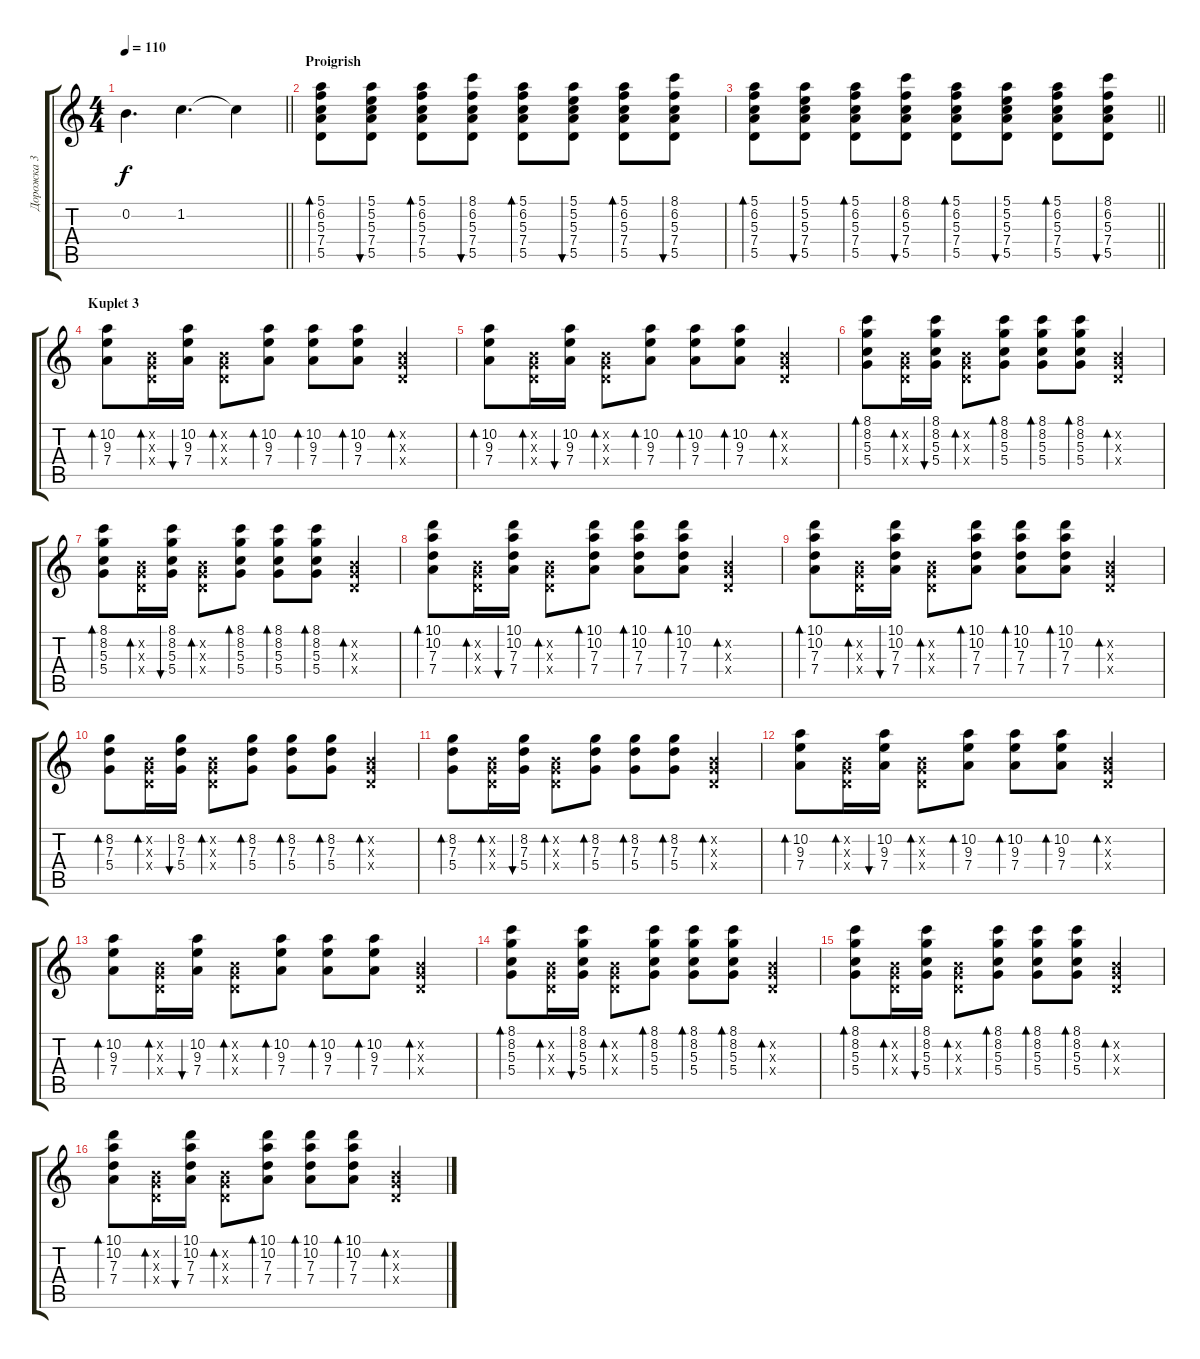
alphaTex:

\track ("Дорожка 3" "Дорожка 3") {instrument electricguitarclean}
\staff {score tabs}
\tuning (E4 B3 G3 D3 A2 E2) {hide}
\ts (4 4)
\tempo 110
\clef g2
\barLineRight lightlight
\ks c
0.2.4{d dy f} 1.2.4{d} 1.2{t}.4 |
\section ("" "Proigrish")
(5.1 6.2 5.3 7.4 5.5).8{bd 30} (5.1 5.2 5.3 7.4 5.5).8{bu 30} (5.1 6.2 5.3 7.4 5.5).8{bd 30} (8.1 6.2 5.3 7.4 5.5).8{bu 30} (5.1 6.2 5.3 7.4 5.5).8{bd 30} (5.1 5.2 5.3 7.4 5.5).8{bu 30} (5.1 6.2 5.3 7.4 5.5).8{bd 30} (8.1 6.2 5.3 7.4 5.5).8{bu 30} |
\barLineRight lightlight
(5.1 6.2 5.3 7.4 5.5).8{bd 30} (5.1 5.2 5.3 7.4 5.5).8{bu 30} (5.1 6.2 5.3 7.4 5.5).8{bd 30} (8.1 6.2 5.3 7.4 5.5).8{bu 30} (5.1 6.2 5.3 7.4 5.5).8{bd 30} (5.1 5.2 5.3 7.4 5.5).8{bu 30} (5.1 6.2 5.3 7.4 5.5).8{bd 30} (8.1 6.2 5.3 7.4 5.5).8{bu 30} |
\section ("" "Kuplet 3")
(10.2 9.3 7.4).8{bd 60} (0.2{x} 0.3{x} 0.4{x}).16{bd 60} (10.2 9.3 7.4).16{bu 60} (0.2{x} 0.3{x} 0.4{x}).8{bd 60} (10.2 9.3 7.4).8{bd 60} (10.2 9.3 7.4).8{bd 60} (10.2 9.3 7.4).8{bd 60} (0.2{x} 0.3{x} 0.4{x}).4{bd 60} |
(10.2 9.3 7.4).8{bd 60} (0.2{x} 0.3{x} 0.4{x}).16{bd 60} (10.2 9.3 7.4).16{bu 60} (0.2{x} 0.3{x} 0.4{x}).8{bd 60} (10.2 9.3 7.4).8{bd 60} (10.2 9.3 7.4).8{bd 60} (10.2 9.3 7.4).8{bd 60} (0.2{x} 0.3{x} 0.4{x}).4{bd 60} |
(8.1 8.2 5.3 5.4).8{bd 60} (0.2{x} 0.3{x} 0.4{x}).16{bd 60} (8.1 8.2 5.3 5.4).16{bu 60} (0.2{x} 0.3{x} 0.4{x}).8{bd 60} (8.1 8.2 5.3 5.4).8{bd 60} (8.1 8.2 5.3 5.4).8{bd 60} (8.1 8.2 5.3 5.4).8{bd 60} (0.2{x} 0.3{x} 0.4{x}).4{bd 60} |
(8.1 8.2 5.3 5.4).8{bd 60} (0.2{x} 0.3{x} 0.4{x}).16{bd 60} (8.1 8.2 5.3 5.4).16{bu 60} (0.2{x} 0.3{x} 0.4{x}).8{bd 60} (8.1 8.2 5.3 5.4).8{bd 60} (8.1 8.2 5.3 5.4).8{bd 60} (8.1 8.2 5.3 5.4).8{bd 60} (0.2{x} 0.3{x} 0.4{x}).4{bd 60} |
(10.1 10.2 7.3 7.4).8{bd 60} (0.2{x} 0.3{x} 0.4{x}).16{bd 60} (10.1 10.2 7.3 7.4).16{bu 60} (0.2{x} 0.3{x} 0.4{x}).8{bd 60} (10.1 10.2 7.3 7.4).8{bd 60} (10.1 10.2 7.3 7.4).8{bd 60} (10.1 10.2 7.3 7.4).8{bd 60} (0.2{x} 0.3{x} 0.4{x}).4{bd 60} |
(10.1 10.2 7.3 7.4).8{bd 60} (0.2{x} 0.3{x} 0.4{x}).16{bd 60} (10.1 10.2 7.3 7.4).16{bu 60} (0.2{x} 0.3{x} 0.4{x}).8{bd 60} (10.1 10.2 7.3 7.4).8{bd 60} (10.1 10.2 7.3 7.4).8{bd 60} (10.1 10.2 7.3 7.4).8{bd 60} (0.2{x} 0.3{x} 0.4{x}).4{bd 60} |
(8.2 7.3 5.4).8{bd 60} (0.2{x} 0.3{x} 0.4{x}).16{bd 60} (8.2 7.3 5.4).16{bu 60} (0.2{x} 0.3{x} 0.4{x}).8{bd 60} (8.2 7.3 5.4).8{bd 60} (8.2 7.3 5.4).8{bd 60} (8.2 7.3 5.4).8{bd 60} (0.2{x} 0.3{x} 0.4{x}).4{bd 60} |
(8.2 7.3 5.4).8{bd 60} (0.2{x} 0.3{x} 0.4{x}).16{bd 60} (8.2 7.3 5.4).16{bu 60} (0.2{x} 0.3{x} 0.4{x}).8{bd 60} (8.2 7.3 5.4).8{bd 60} (8.2 7.3 5.4).8{bd 60} (8.2 7.3 5.4).8{bd 60} (0.2{x} 0.3{x} 0.4{x}).4{bd 60} |
(10.2 9.3 7.4).8{bd 60} (0.2{x} 0.3{x} 0.4{x}).16{bd 60} (10.2 9.3 7.4).16{bu 60} (0.2{x} 0.3{x} 0.4{x}).8{bd 60} (10.2 9.3 7.4).8{bd 60} (10.2 9.3 7.4).8{bd 60} (10.2 9.3 7.4).8{bd 60} (0.2{x} 0.3{x} 0.4{x}).4{bd 60} |
(10.2 9.3 7.4).8{bd 60} (0.2{x} 0.3{x} 0.4{x}).16{bd 60} (10.2 9.3 7.4).16{bu 60} (0.2{x} 0.3{x} 0.4{x}).8{bd 60} (10.2 9.3 7.4).8{bd 60} (10.2 9.3 7.4).8{bd 60} (10.2 9.3 7.4).8{bd 60} (0.2{x} 0.3{x} 0.4{x}).4{bd 60} |
(8.1 8.2 5.3 5.4).8{bd 60} (0.2{x} 0.3{x} 0.4{x}).16{bd 60} (8.1 8.2 5.3 5.4).16{bu 60} (0.2{x} 0.3{x} 0.4{x}).8{bd 60} (8.1 8.2 5.3 5.4).8{bd 60} (8.1 8.2 5.3 5.4).8{bd 60} (8.1 8.2 5.3 5.4).8{bd 60} (0.2{x} 0.3{x} 0.4{x}).4{bd 60} |
(8.1 8.2 5.3 5.4).8{bd 60} (0.2{x} 0.3{x} 0.4{x}).16{bd 60} (8.1 8.2 5.3 5.4).16{bu 60} (0.2{x} 0.3{x} 0.4{x}).8{bd 60} (8.1 8.2 5.3 5.4).8{bd 60} (8.1 8.2 5.3 5.4).8{bd 60} (8.1 8.2 5.3 5.4).8{bd 60} (0.2{x} 0.3{x} 0.4{x}).4{bd 60} |
(10.1 10.2 7.3 7.4).8{bd 60} (0.2{x} 0.3{x} 0.4{x}).16{bd 60} (10.1 10.2 7.3 7.4).16{bu 60} (0.2{x} 0.3{x} 0.4{x}).8{bd 60} (10.1 10.2 7.3 7.4).8{bd 60} (10.1 10.2 7.3 7.4).8{bd 60} (10.1 10.2 7.3 7.4).8{bd 60} (0.2{x} 0.3{x} 0.4{x}).4{bd 60}
